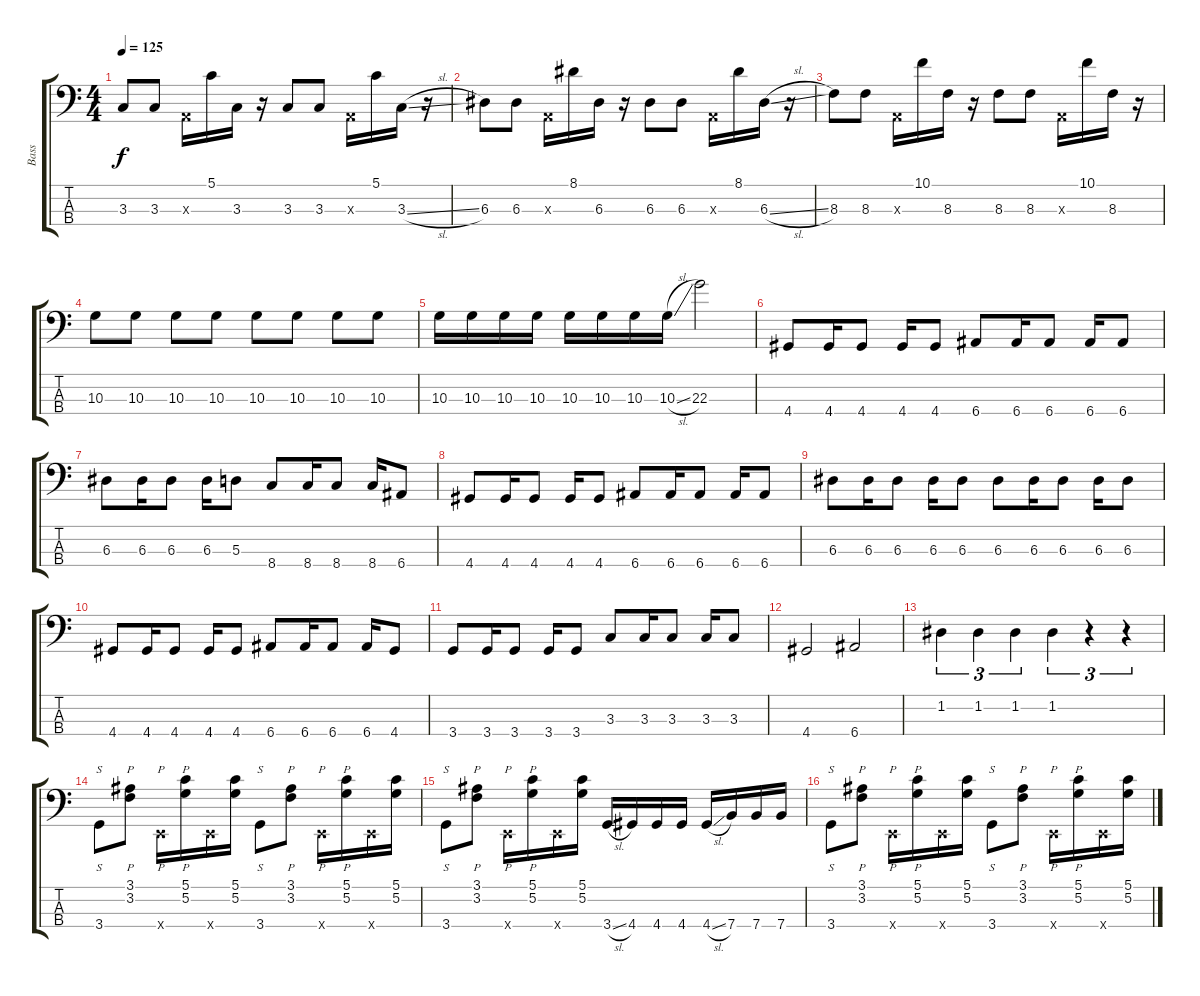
\track ("Bass" "Bass") {instrument slapbass1}
\staff {score tabs}
\tuning (G2 D2 A1 E1) {hide}
\ts (4 4)
\tempo 125
\clef f4
\ks c
3.3.8{dy f} 3.3.8 0.3{x}.16 5.1.16 3.3.16 r.16 3.3.8 3.3.8 0.3{x}.16 5.1.16 3.3{sl}.16 r.16 |
6.3.8 6.3.8 0.3{x}.16 8.1.16 6.3.16 r.16 6.3.8 6.3.8 0.3{x}.16 8.1.16 6.3{sl}.16 r.16 |
8.3.8 8.3.8 0.3{x}.16 10.1.16 8.3.16 r.16 8.3.8 8.3.8 0.3{x}.16 10.1.16 8.3.16 r.16 |
10.3.8{instrument electricbassfinger} 10.3.8 10.3.8 10.3.8 10.3.8 10.3.8 10.3.8 10.3.8 |
10.3.16 10.3.16 10.3.16 10.3.16 10.3.16 10.3.16 10.3.16 10.3{sl}.16 22.3.2 |
4.4.8 4.4.16 4.4.8 4.4.16 4.4.8 6.4.8 6.4.16 6.4.8 6.4.16 6.4.8 |
6.3.8 6.3.16 6.3.8 6.3.16 5.3.8 8.4.8 8.4.16 8.4.8 8.4.16 6.4.8 |
4.4.8 4.4.16 4.4.8 4.4.16 4.4.8 6.4.8 6.4.16 6.4.8 6.4.16 6.4.8 |
6.3.8 6.3.16 6.3.8 6.3.16 6.3.8 6.3.8 6.3.16 6.3.8 6.3.16 6.3.8 |
4.4.8 4.4.16 4.4.8 4.4.16 4.4.8 6.4.8 6.4.16 6.4.8 6.4.16 4.4.8 |
3.4.8 3.4.16 3.4.8 3.4.16 3.4.8 3.3.8 3.3.16 3.3.8 3.3.16 3.3.8 |
4.4.2 6.4.2 |
1.2.4{tu (3 2) instrument slapbass1} 1.2.4{tu (3 2)} 1.2.4{tu (3 2)} 1.2.4{tu (3 2)} r.4{tu (3 2)} r.4{tu (3 2)} |
3.4.8{s} (3.1 3.2).8{p} 0.4{x}.16{p} (5.1 5.2).16{p} 0.4{x}.16 (5.1 5.2).16 3.4.8{s} (3.1 3.2).8{p} 0.4{x}.16{p} (5.1 5.2).16{p} 0.4{x}.16 (5.1 5.2).16 |
3.4.8{s} (3.1 3.2).8{p} 0.4{x}.16{p} (5.1 5.2).16{p} 0.4{x}.16 (5.1 5.2).16 3.4{sl}.16 4.4.16 4.4.16 4.4.16 4.4{sl}.16 7.4.16 7.4.16 7.4.16 |
3.4.8{s} (3.1 3.2).8{p} 0.4{x}.16{p} (5.1 5.2).16{p} 0.4{x}.16 (5.1 5.2).16 3.4.8{s} (3.1 3.2).8{p} 0.4{x}.16{p} (5.1 5.2).16{p} 0.4{x}.16 (5.1 5.2).16
